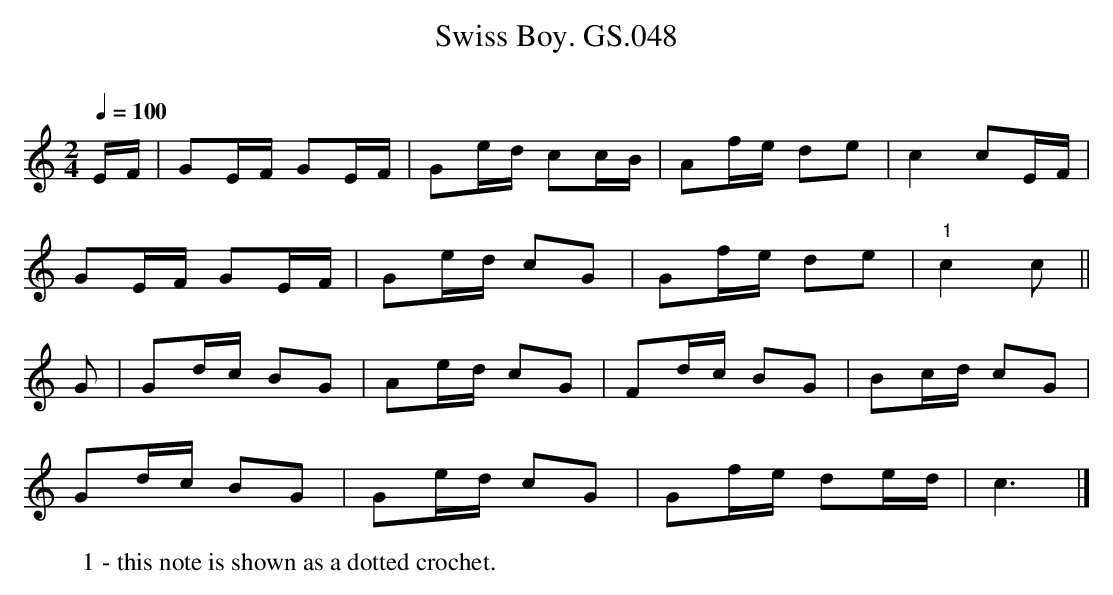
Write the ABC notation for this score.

X:1
T:Swiss Boy. GS.048
M:2/4
L:1/16
Q:1/4=100
O:
K:C major
EF | G2EF G2EF | G2ed c2cB | A2fe d2e2 | c4 c2EF |
G2EF G2EF | G2ed c2G2 | G2fe d2e2 | "1"c4 c2 ||
G2 | G2dc B2G2 | A2ed c2G2 | F2dc B2G2 | B2cd c2G2 |
G2dc B2G2 | G2ed c2G2 | G2fe d2ed | c6 |]
W: 1 - this note is shown as a dotted crochet.
